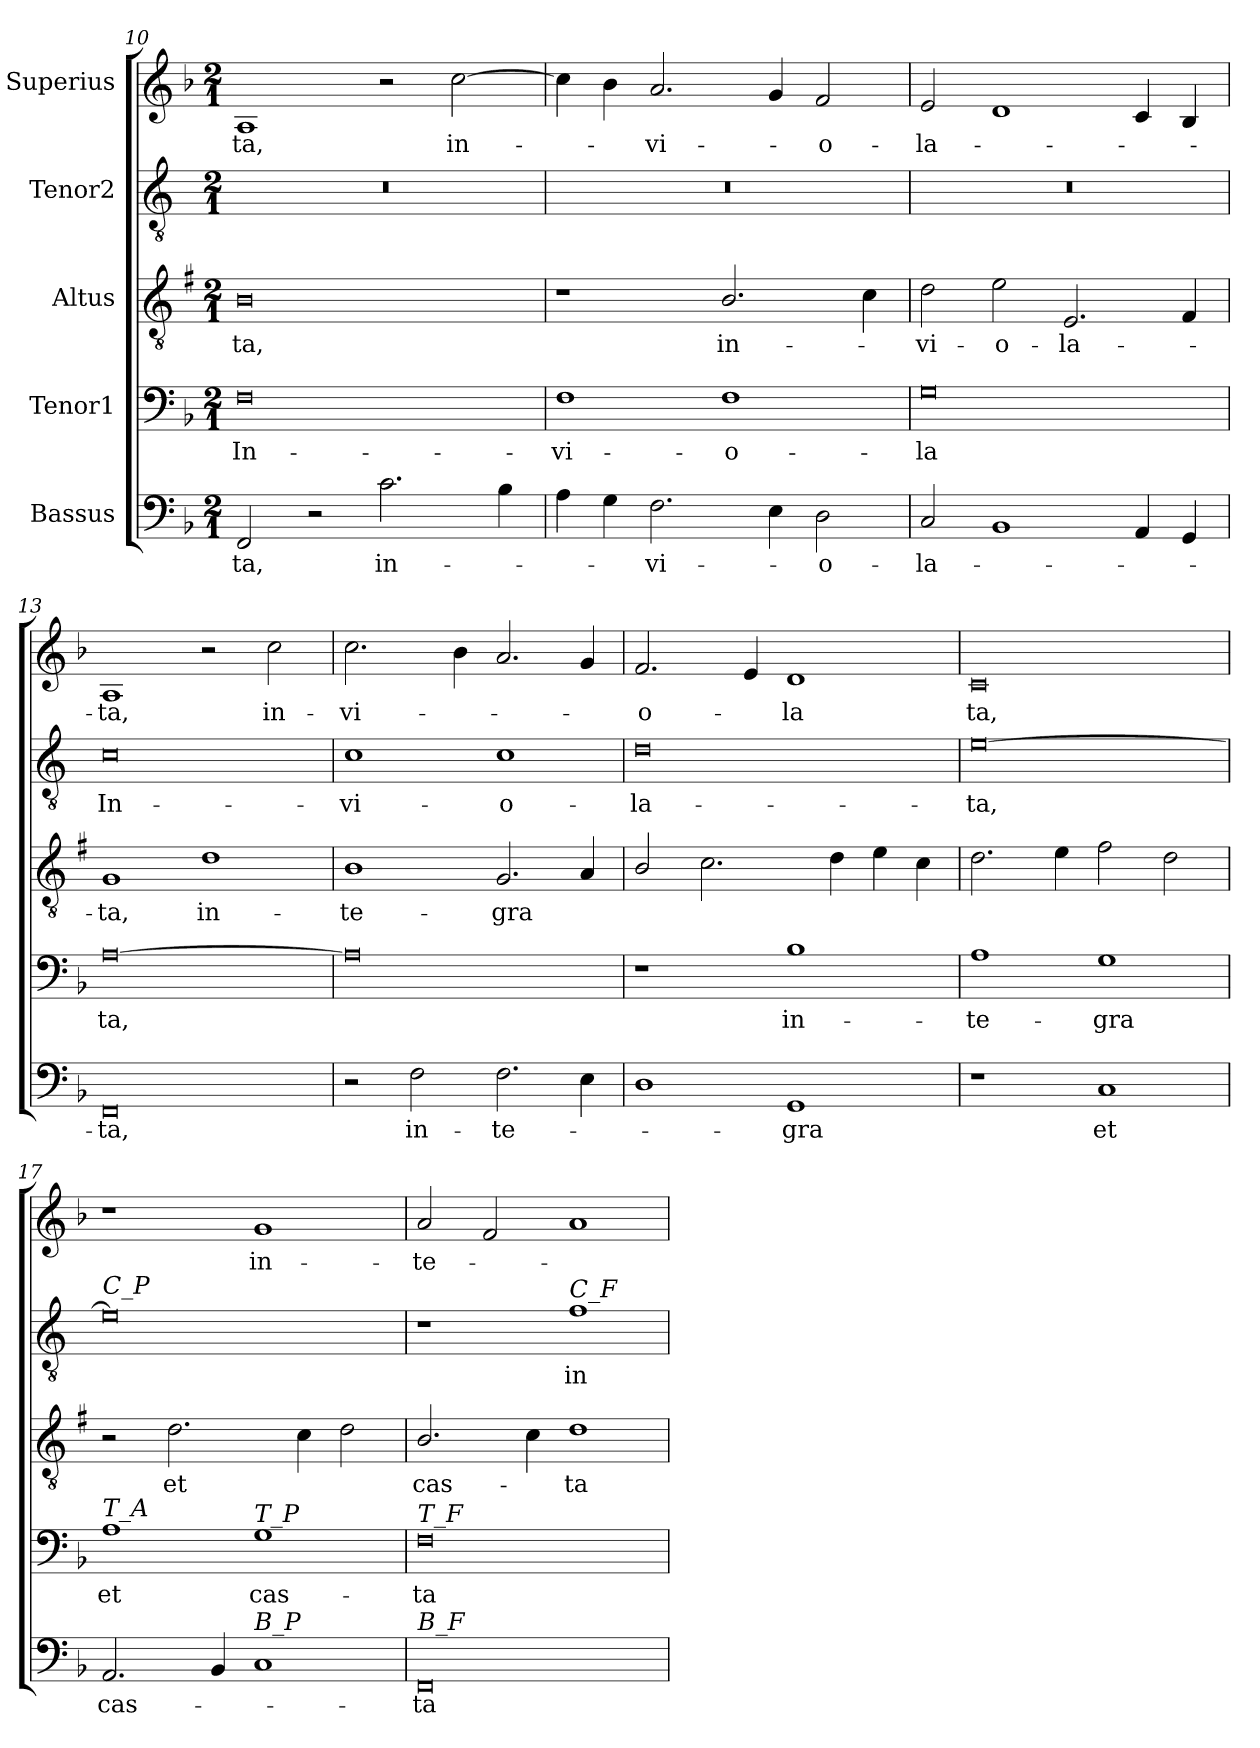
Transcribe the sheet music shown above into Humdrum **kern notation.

**kern	**text	**kern	**text	**kern	**text	**kern	**text	**kern	**text
*part5	*part5	*part4	*part4	*part3	*part3	*part2	*part2	*part1	*part1
*staff5	*staff5	*staff4	*staff4	*staff3	*staff3	*staff2	*staff2	*staff1	*staff1
*I"Bassus	*	*I"Tenor1	*	*I"Altus	*	*I"Tenor2	*	*I"Superius	*
*clefF4	*	*clefF4	*	*clefGv2	*	*clefGv2	*	*clefG2	*
*	*	*	*	*ITrd1c2	*	*	*	*	*
*k[b-]	*	*k[b-]	*	*k[b-]	*	*k[]	*	*k[b-]	*
*F:	*	*F:	*	*F:	*	*	*	*F:	*
*M2/1	*	*M2/1	*	*M2/1	*	*M2/1	*	*M2/1	*
=10	=10	=10	=10	=10	=10	=10	=10	=10	=10
!	!LO:LY:b	!	!LO:LY:b	!	!LO:LY:b	!	!	!	!LO:LY:b
2FF/	-ta,	0F	In-	0A	-ta,	0r	.	1A	-ta,
2r	.	.	.	.	.	.	.	.	.
!	!LO:LY:b	!	!	!	!	!	!	!	!
2.c\	in-	.	.	.	.	.	.	2r	.
!	!	!	!	!	!	!	!	!	!LO:LY:b
.	.	.	.	.	.	.	.	[2cc\	in-
4B-\	.	.	.	.	.	.	.	.	.
=11	=11	=11	=11	=11	=11	=11	=11	=11	=11
!	!	!	!LO:LY:b	!	!	!	!	!	!
4A\	.	1F	-vi-	1r	.	0r	.	4cc\]	.
4G\	.	.	.	.	.	.	.	4b-\	.
!	!LO:LY:b	!	!	!	!	!	!	!	!LO:LY:b
2.F\	-vi-	.	.	.	.	.	.	2.a/	-vi-
!	!	!	!LO:LY:b	!	!LO:LY:b	!	!	!	!
.	.	1F	-o-	2.A/	in-	.	.	.	.
4E\	.	.	.	.	.	.	.	4g/	.
!	!LO:LY:b	!	!	!	!	!	!	!	!LO:LY:b
2D\	-o-	.	.	.	.	.	.	2f/	-o-
.	.	.	.	4B-\	.	.	.	.	.
=12	=12	=12	=12	=12	=12	=12	=12	=12	=12
!	!LO:LY:b	!	!LO:LY:b	!	!LO:LY:b	!	!	!	!LO:LY:b
2C/	-la-	0G	-la	2c\	-vi-	0r	.	2e/	-la-
!	!	!	!	!	!LO:LY:b	!	!	!	!
1BB-	.	.	.	2d\	-o-	.	.	1d	.
!	!	!	!	!	!LO:LY:b	!	!	!	!
.	.	.	.	2.D/	-la-	.	.	.	.
4AA/	.	.	.	.	.	.	.	4c/	.
4GG/	.	.	.	4E/	.	.	.	4B-/	.
=13	=13	=13	=13	=13	=13	=13	=13	=13	=13
!	!LO:LY:b	!	!LO:LY:b	!	!LO:LY:b	!	!LO:LY:b	!	!LO:LY:b
0FF	-ta,	[0A	ta,	1F	-ta,	0c	In-	1A	-ta,
!	!	!	!	!	!LO:LY:b	!	!	!	!
.	.	.	.	1c	in-	.	.	2r	.
!	!	!	!	!	!	!	!	!	!LO:LY:b
.	.	.	.	.	.	.	.	2cc\	in-
=14	=14	=14	=14	=14	=14	=14	=14	=14	=14
!	!	!	!	!	!LO:LY:b	!	!LO:LY:b	!	!LO:LY:b
2r	.	0A]	.	1A	-te-	1c	-vi-	2.cc\	-vi-
!	!LO:LY:b	!	!	!	!	!	!	!	!
2F\	in-	.	.	.	.	.	.	.	.
.	.	.	.	.	.	.	.	4b-\	.
!	!LO:LY:b	!	!	!	!LO:LY:b	!	!LO:LY:b	!	!
2.F\	-te-	.	.	2.F/	-gra	1c	-o-	2.a/	.
4E\	.	.	.	4G/	.	.	.	4g/	.
=15	=15	=15	=15	=15	=15	=15	=15	=15	=15
!	!	!	!	!	!	!	!LO:LY:b	!	!LO:LY:b
1D	.	1r	.	2A/	.	0d	-la-	2.f/	-o-
.	.	.	.	2.B-\	.	.	.	.	.
.	.	.	.	.	.	.	.	4e/	.
!	!LO:LY:b	!	!LO:LY:b	!	!	!	!	!	!LO:LY:b
1GG	-gra	1B-	in-	.	.	.	.	1d	-la
.	.	.	.	4c\	.	.	.	.	.
.	.	.	.	4d\	.	.	.	.	.
.	.	.	.	4B-\	.	.	.	.	.
=16	=16	=16	=16	=16	=16	=16	=16	=16	=16
!	!	!	!LO:LY:b	!	!	!	!LO:LY:b	!	!LO:LY:b
1r	.	1A	-te-	2.c\	.	[0e	-ta,	0c	ta,
.	.	.	.	4d\	.	.	.	.	.
!	!LO:LY:b	!	!LO:LY:b	!	!	!	!	!	!
1C	et	1G	-gra	2e\	.	.	.	.	.
.	.	.	.	2c\	.	.	.	.	.
=17	=17	=17	=17	=17	=17	=17	=17	=17	=17
!	!	!	!	!	!	!LO:TX:a:i:t=C_P	!	!	!
!	!	!LO:TX:a:i:t=T_A	!	!	!	!	!	!	!
!	!LO:LY:b	!	!LO:LY:b	!	!	!	!	!	!
2.AA/	cas-	1A	et	2r	.	0e]	.	1r	.
!	!	!	!	!	!LO:LY:b	!	!	!	!
.	.	.	.	2.c\	et	.	.	.	.
4BB-/	.	.	.	.	.	.	.	.	.
!	!	!LO:TX:a:i:t=T_P	!	!	!	!	!	!	!
!LO:TX:a:i:t=B_P	!	!	!	!	!	!	!	!	!
!	!	!	!LO:LY:b	!	!	!	!	!	!LO:LY:b
1C	.	1G	cas-	.	.	.	.	1g	in-
.	.	.	.	4B-\	.	.	.	.	.
.	.	.	.	2c\	.	.	.	.	.
=18	=18	=18	=18	=18	=18	=18	=18	=18	=18
!	!	!LO:TX:a:i:t=T_F	!	!	!	!	!	!	!
!LO:TX:a:i:t=B_F	!	!	!	!	!	!	!	!	!
!	!LO:LY:b	!	!LO:LY:b	!	!LO:LY:b	!	!	!	!LO:LY:b
0FF	-ta	0F	-ta	2.A/	cas-	1r	.	2a/	-te-
.	.	.	.	.	.	.	.	2f/	.
.	.	.	.	4B-\	.	.	.	.	.
!	!	!	!	!	!	!LO:TX:a:i:t=C_F	!	!	!
!	!	!	!	!	!LO:LY:b	!	!LO:LY:b	!	!
.	.	.	.	1c	-ta	1f	in-	1a	.
=	=	=	=	=	=	=	=	=	=
*-	*-	*-	*-	*-	*-	*-	*-	*-	*-
